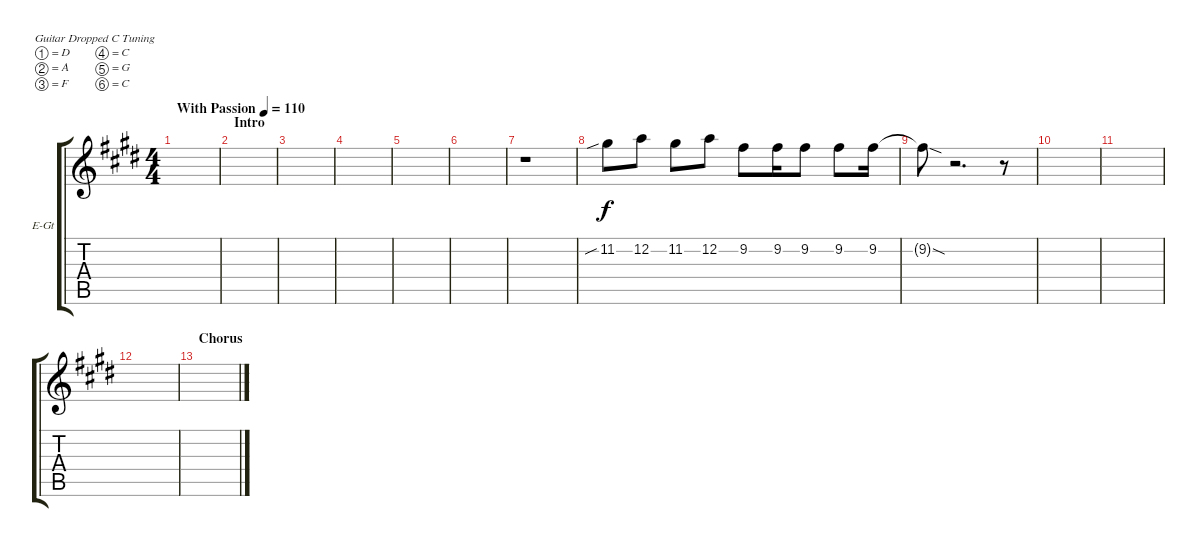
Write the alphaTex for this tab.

\bracketExtendMode groupsimilarinstruments
\firstSystemTrackNameOrientation horizontal
\otherSystemsTrackNameOrientation horizontal
\track ("Backwards Guitar" "E-Gt") {instrument overdrivenguitar}
\staff {score tabs}
\tuning (D4 A3 F3 C3 G2 C2)
\ts (4 4)
\tempo (110 "With Passion")
\clef g2
\scale
0.487395
\ks c#minor
|
\section ("" "Intro")
\scale
0.256303 |
\scale
0.256303 |
\scale
0.333333 |
\scale
0.333333 |
\scale
0.333333 |
\scale
0.333333 r.1 |
\scale
0.333333 11.2{sib}.8 12.2.8 11.2.8 12.2.8 9.2.8 9.2.16 9.2.8 9.2.8 9.2.16 |
\scale
0.333333 9.2{sod t}.8 r.2{d} r.8 |
\scale
0.333333 |
\scale
0.333333 |
\scale
0.333333 |
\section ("" "Chorus")
\scale
0.333333 |
\scale
0.333333 |
\scale
0.333333 |
\scale
0.333333
